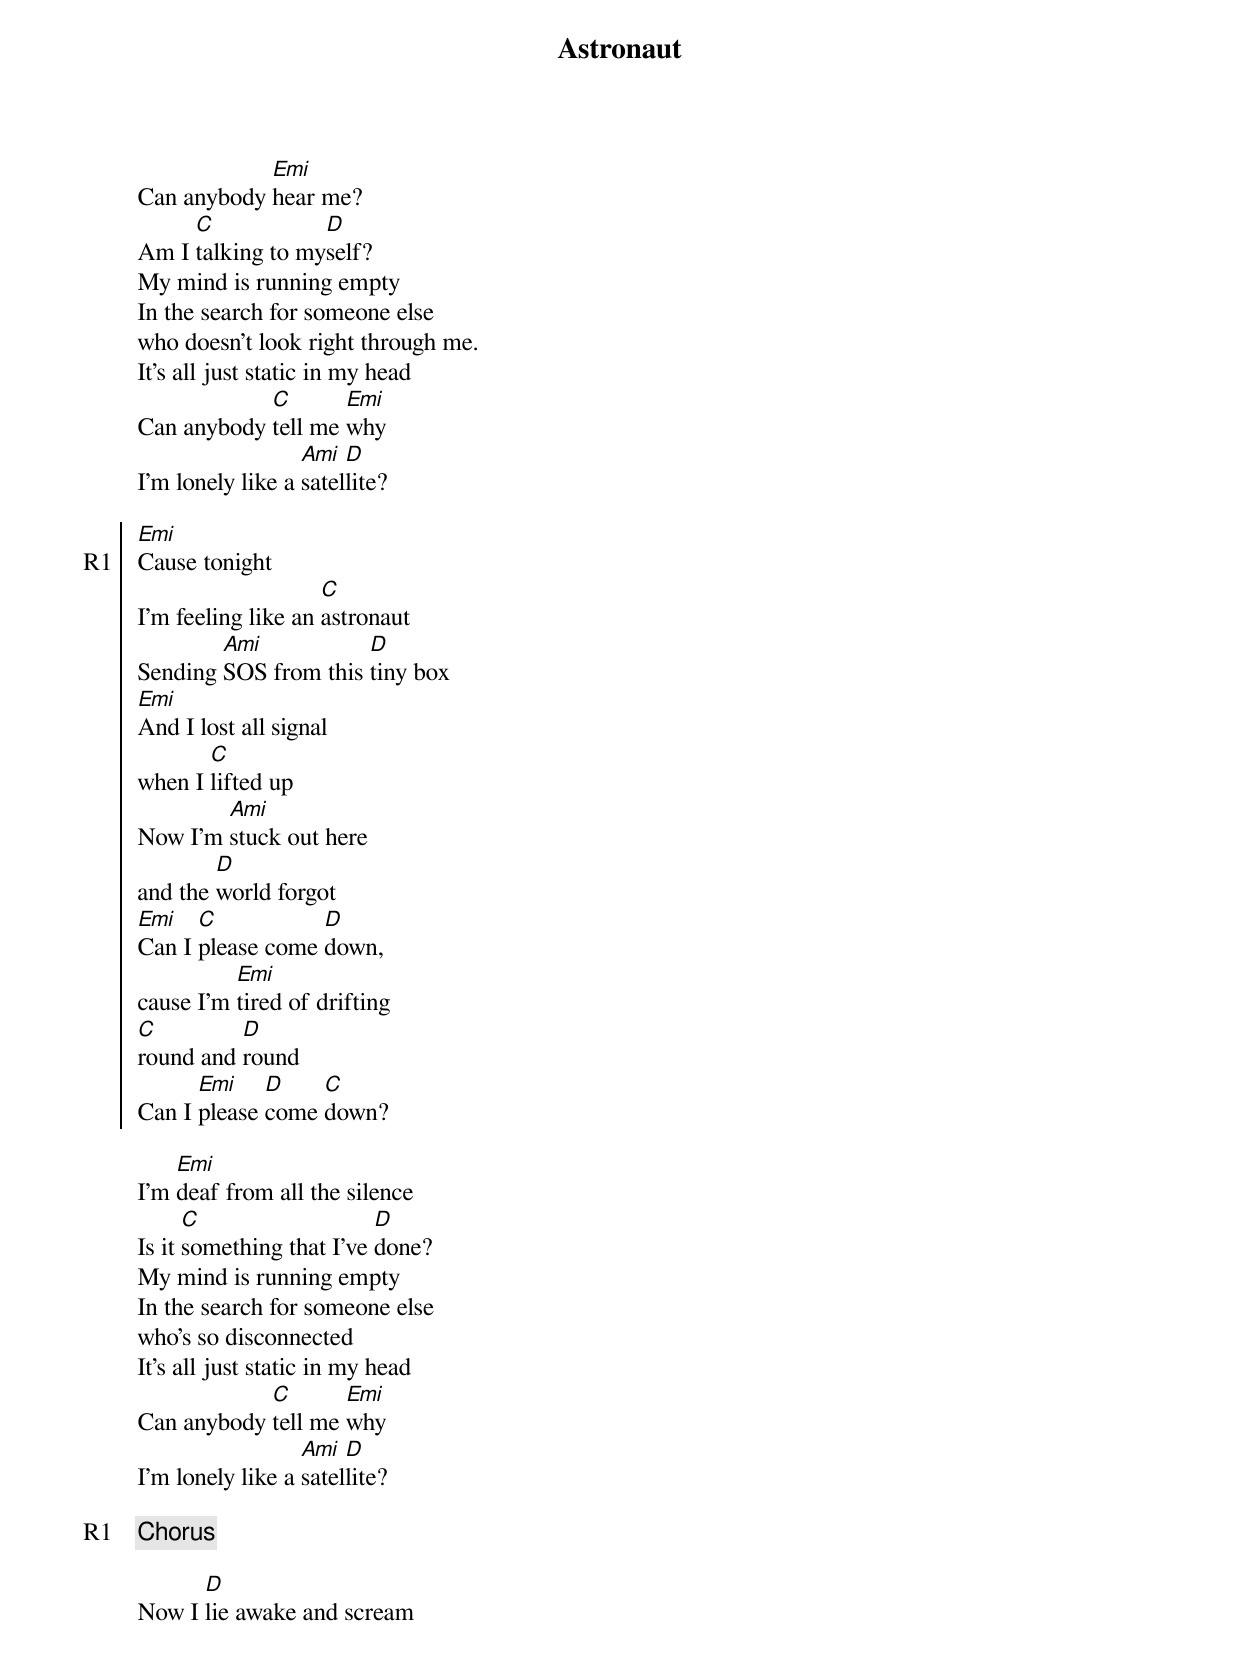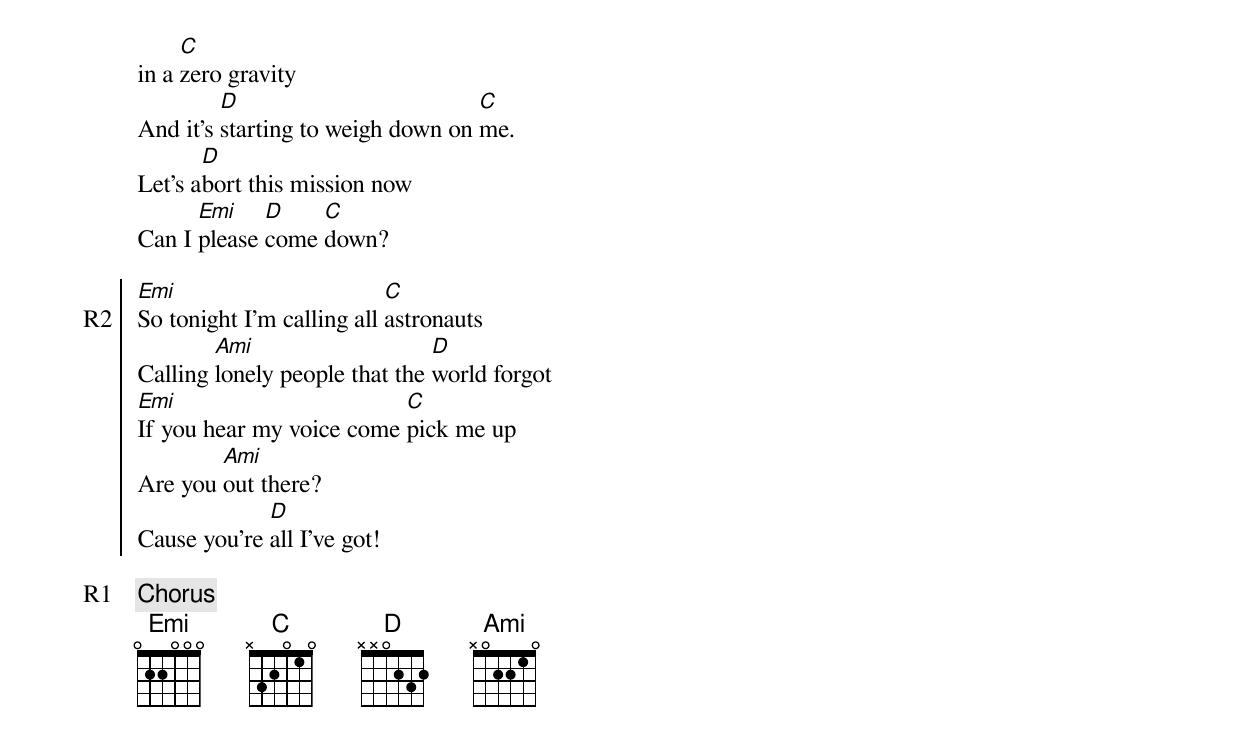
{title: Astronaut}
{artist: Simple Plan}
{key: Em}
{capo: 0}
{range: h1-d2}
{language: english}
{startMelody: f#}
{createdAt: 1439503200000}
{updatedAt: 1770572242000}
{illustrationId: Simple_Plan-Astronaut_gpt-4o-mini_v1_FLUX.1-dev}
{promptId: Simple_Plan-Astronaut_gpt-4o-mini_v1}

{start_of_verse}
Can anybody [Emi]hear me?
Am I [C]talking to my[D]self?
My mind is running empty
In the search for someone else
who doesn't look right through me.
It's all just static in my head
Can anybody [C]tell me [Emi]why
I'm lonely like a [Ami]satel[D]lite?
{end_of_verse}

{start_of_chorus: R1}
[Emi]Cause tonight
I'm feeling like an [C]astronaut
Sending [Ami]SOS from this [D]tiny box
[Emi]And I lost all signal
when I [C]lifted up
Now I'm [Ami]stuck out here
and the [D]world forgot
[Emi]Can I [C]please come [D]down,
cause I'm [Emi]tired of drifting
[C]round and [D]round
Can I [Emi]please [D]come [C]down?
{end_of_chorus}

{start_of_verse}
I'm [Emi]deaf from all the silence
Is it [C]something that I've [D]done?
My mind is running empty
In the search for someone else
who's so disconnected
It's all just static in my head
Can anybody [C]tell me [Emi]why
I'm lonely like a [Ami]satel[D]lite?
{end_of_verse}

{chorus: R1}

{start_of_bridge}
Now I [D]lie awake and scream
in a [C]zero gravity
And it's [D]starting to weigh down on [C]me.
Let's a[D]bort this mission now
Can I [Emi]please [D]come [C]down?
{end_of_bridge}

{start_of_chorus: R2}
[Emi]So tonight I'm calling all [C]astronauts
Calling [Ami]lonely people that the [D]world forgot
[Emi]If you hear my voice come [C]pick me up
Are you [Ami]out there?
Cause you're [D]all I've got!
{end_of_chorus}

{chorus: R1}
